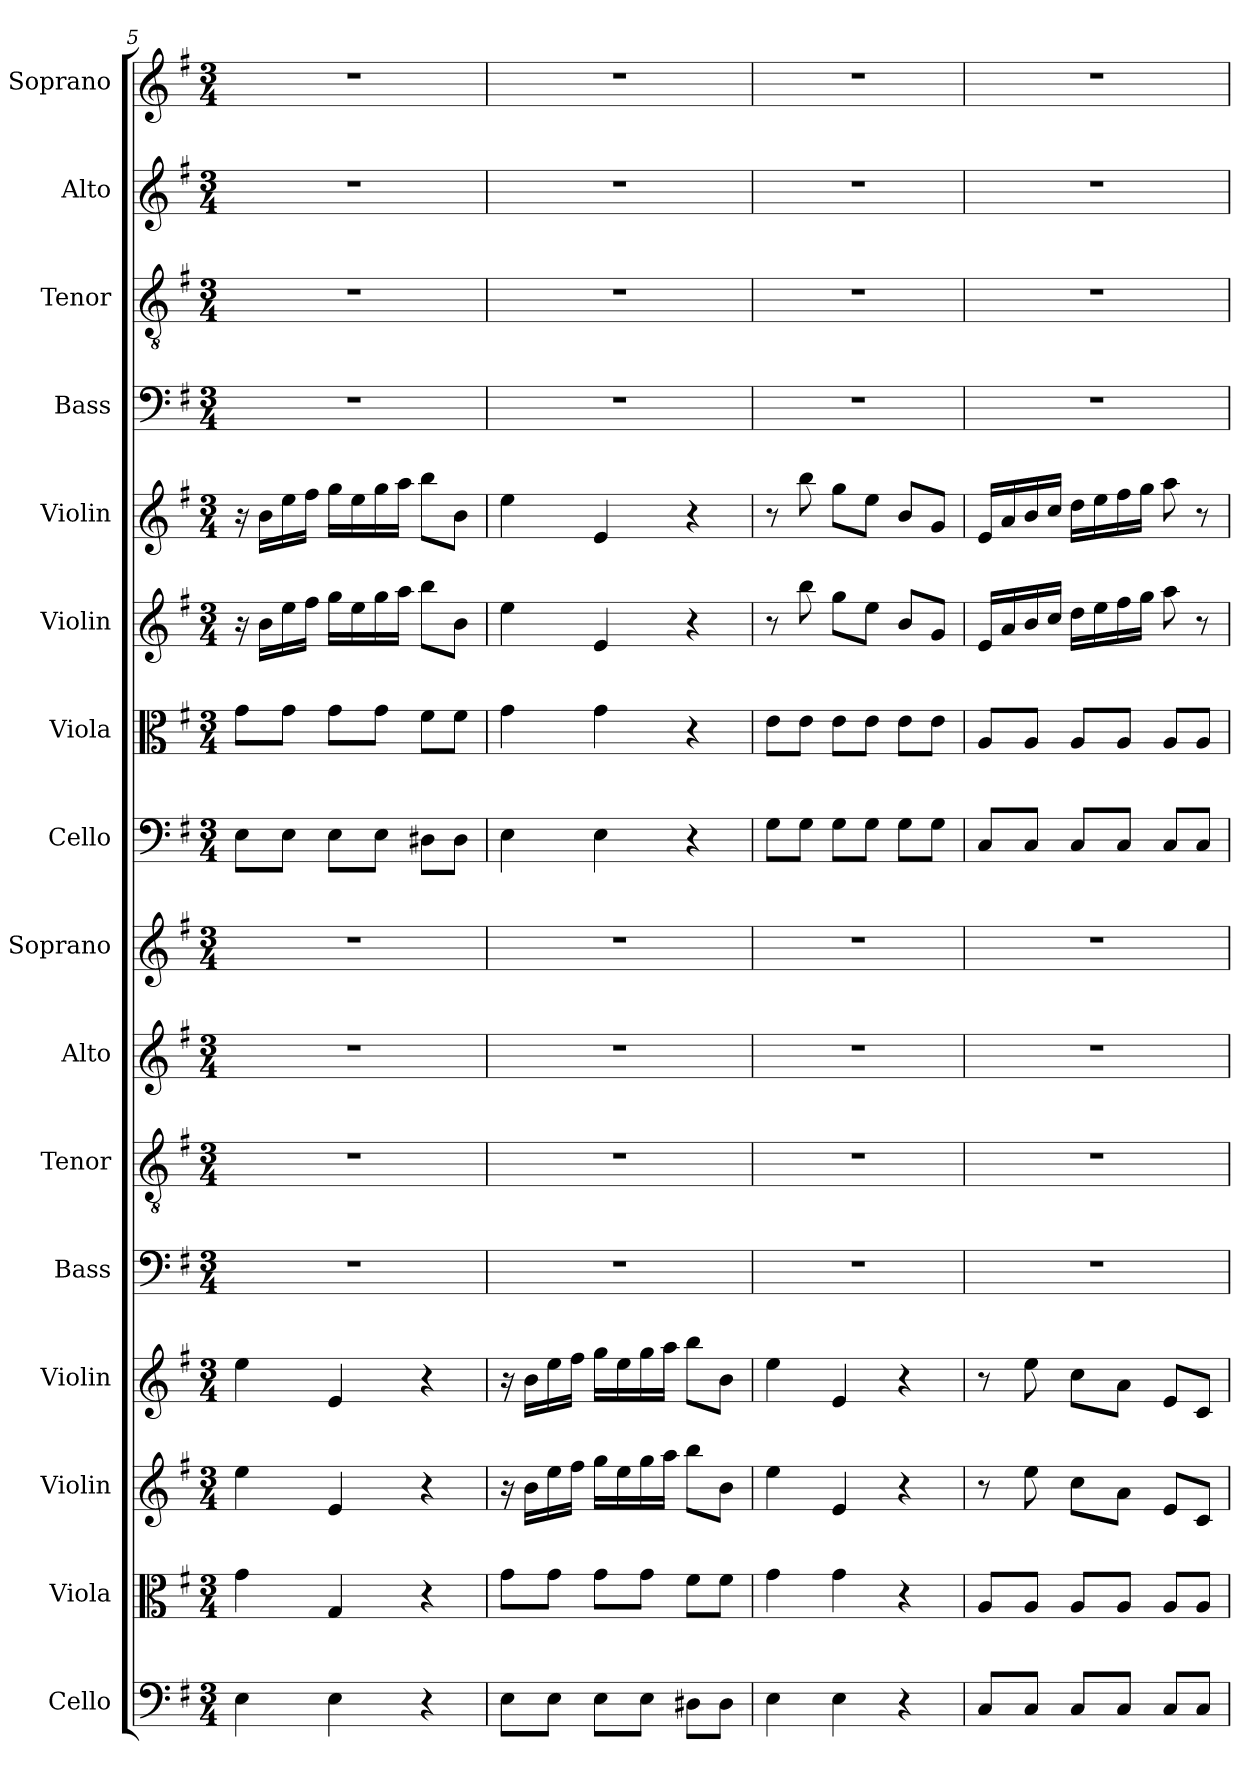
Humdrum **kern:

**kern	**kern	**kern	**kern	**kern	**kern	**kern	**kern	**kern	**kern	**kern	**kern	**kern	**kern	**kern	**kern
*part16	*part15	*part14	*part13	*part12	*part11	*part10	*part9	*part8	*part7	*part6	*part5	*part4	*part3	*part2	*part1
*staff16	*staff15	*staff14	*staff13	*staff12	*staff11	*staff10	*staff9	*staff8	*staff7	*staff6	*staff5	*staff4	*staff3	*staff2	*staff1
*I"Cello	*I"Viola	*I"Violin	*I"Violin	*I"Bass	*I"Tenor	*I"Alto	*I"Soprano	*I"Cello	*I"Viola	*I"Violin	*I"Violin	*I"Bass	*I"Tenor	*I"Alto	*I"Soprano
*	*I'Vla.	*I'Vln.	*I'Vln.	*I'B	*I'T	*I'A	*I'S	*	*I'Vla.	*I'Vln.	*I'Vln.	*I'B	*I'T	*I'A	*I'S
*clefF4	*clefC3	*clefG2	*clefG2	*clefF4	*clefGv2	*clefG2	*clefG2	*clefF4	*clefC3	*clefG2	*clefG2	*clefF4	*clefGv2	*clefG2	*clefG2
*k[f#]	*k[f#]	*k[f#]	*k[f#]	*k[f#]	*k[f#]	*k[f#]	*k[f#]	*k[f#]	*k[f#]	*k[f#]	*k[f#]	*k[f#]	*k[f#]	*k[f#]	*k[f#]
*e:	*e:	*e:	*e:	*e:	*e:	*e:	*e:	*e:	*e:	*e:	*e:	*e:	*e:	*e:	*e:
*M3/4	*M3/4	*M3/4	*M3/4	*M3/4	*M3/4	*M3/4	*M3/4	*M3/4	*M3/4	*M3/4	*M3/4	*M3/4	*M3/4	*M3/4	*M3/4
=5	=5	=5	=5	=5	=5	=5	=5	=5	=5	=5	=5	=5	=5	=5	=5
4E\	4g\	4ee\	4ee\	2.r	2.r	2.r	2.r	8E\L	8g\L	16r	16r	2.r	2.r	2.r	2.r
.	.	.	.	.	.	.	.	.	.	16b\LL	16b\LL	.	.	.	.
.	.	.	.	.	.	.	.	8E\J	8g\J	16ee\	16ee\	.	.	.	.
.	.	.	.	.	.	.	.	.	.	16ff#\JJ	16ff#\JJ	.	.	.	.
4E\	4G/	4e/	4e/	.	.	.	.	8E\L	8g\L	16gg\LL	16gg\LL	.	.	.	.
.	.	.	.	.	.	.	.	.	.	16ee\	16ee\	.	.	.	.
.	.	.	.	.	.	.	.	8E\J	8g\J	16gg\	16gg\	.	.	.	.
.	.	.	.	.	.	.	.	.	.	16aa\JJ	16aa\JJ	.	.	.	.
4r	4r	4r	4r	.	.	.	.	8D#X\L	8f#\L	8bb\L	8bb\L	.	.	.	.
.	.	.	.	.	.	.	.	8D#\J	8f#\J	8b\J	8b\J	.	.	.	.
=6	=6	=6	=6	=6	=6	=6	=6	=6	=6	=6	=6	=6	=6	=6	=6
8E\L	8g\L	16r	16r	2.r	2.r	2.r	2.r	4E\	4g\	4ee\	4ee\	2.r	2.r	2.r	2.r
.	.	16b\LL	16b\LL	.	.	.	.	.	.	.	.	.	.	.	.
8E\J	8g\J	16ee\	16ee\	.	.	.	.	.	.	.	.	.	.	.	.
.	.	16ff#\JJ	16ff#\JJ	.	.	.	.	.	.	.	.	.	.	.	.
8E\L	8g\L	16gg\LL	16gg\LL	.	.	.	.	4E\	4g\	4e/	4e/	.	.	.	.
.	.	16ee\	16ee\	.	.	.	.	.	.	.	.	.	.	.	.
8E\J	8g\J	16gg\	16gg\	.	.	.	.	.	.	.	.	.	.	.	.
.	.	16aa\JJ	16aa\JJ	.	.	.	.	.	.	.	.	.	.	.	.
8D#X\L	8f#\L	8bb\L	8bb\L	.	.	.	.	4r	4r	4r	4r	.	.	.	.
8D#\J	8f#\J	8b\J	8b\J	.	.	.	.	.	.	.	.	.	.	.	.
!!LO:PB:g=z
=7	=7	=7	=7	=7	=7	=7	=7	=7	=7	=7	=7	=7	=7	=7	=7
4E\	4g\	4ee\	4ee\	2.r	2.r	2.r	2.r	8G\L	8e\L	8r	8r	2.r	2.r	2.r	2.r
.	.	.	.	.	.	.	.	8G\J	8e\J	8bb\	8bb\	.	.	.	.
4E\	4g\	4e/	4e/	.	.	.	.	8G\L	8e\L	8gg\L	8gg\L	.	.	.	.
.	.	.	.	.	.	.	.	8G\J	8e\J	8ee\J	8ee\J	.	.	.	.
4r	4r	4r	4r	.	.	.	.	8G\L	8e\L	8b/L	8b/L	.	.	.	.
.	.	.	.	.	.	.	.	8G\J	8e\J	8g/J	8g/J	.	.	.	.
=8	=8	=8	=8	=8	=8	=8	=8	=8	=8	=8	=8	=8	=8	=8	=8
8C/L	8A/L	8r	8r	2.r	2.r	2.r	2.r	8C/L	8A/L	16e/LL	16e/LL	2.r	2.r	2.r	2.r
.	.	.	.	.	.	.	.	.	.	16a/	16a/	.	.	.	.
8C/J	8A/J	8ee\	8ee\	.	.	.	.	8C/J	8A/J	16b/	16b/	.	.	.	.
.	.	.	.	.	.	.	.	.	.	16cc/JJ	16cc/JJ	.	.	.	.
8C/L	8A/L	8cc\L	8cc\L	.	.	.	.	8C/L	8A/L	16dd\LL	16dd\LL	.	.	.	.
.	.	.	.	.	.	.	.	.	.	16ee\	16ee\	.	.	.	.
8C/J	8A/J	8a\J	8a\J	.	.	.	.	8C/J	8A/J	16ff#\	16ff#\	.	.	.	.
.	.	.	.	.	.	.	.	.	.	16gg\JJ	16gg\JJ	.	.	.	.
8C/L	8A/L	8e/L	8e/L	.	.	.	.	8C/L	8A/L	8aa\	8aa\	.	.	.	.
8C/J	8A/J	8c/J	8c/J	.	.	.	.	8C/J	8A/J	8r	8r	.	.	.	.
=	=	=	=	=	=	=	=	=	=	=	=	=	=	=	=
*-	*-	*-	*-	*-	*-	*-	*-	*-	*-	*-	*-	*-	*-	*-	*-
